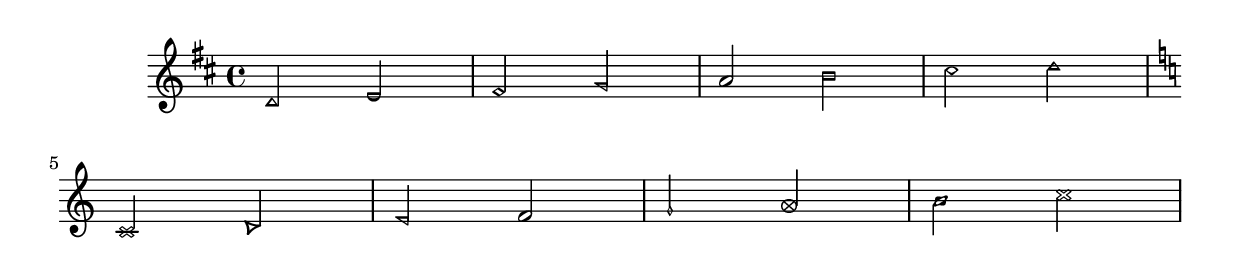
%% DO NOT EDIT this file manually; it is automatically
%% generated from LSR http://lsr.dsi.unimi.it
%% Make any changes in LSR itself, or in Documentation/snippets/new/ ,
%% and then run scripts/auxiliar/makelsr.py
%%
%% This file is in the public domain.
\version "2.14.0"

\header {
  lsrtags = "pitches, editorial-annotations"

%% Translation of GIT committish: 615cbf212fdaf0b220b3330da417d0c3602494f2
  doctitlees = "Aplicar estilos de cabeza según la nota de la escala"
  texidoces = "
La propiedad @code{shapeNoteStyles} se puede usar para definir varios
estilos de cabezas de nota para cada grado de la escala (según esté
establecido por la armadura o por la propiedad @code{tonic}).  Esta
propiedad requiere un conjunto de símbolos, que pueden ser puramente
arbitrarios (se permiten expresiones geométricas como @code{triangle},
triángulo, @code{cross}, aspas, y @code{xcircle}, círculo con aspas) o
basados en una antigua tradición americana de grabado (ciertos nombres
de nota latinos trambién se permiten).

Dicho esto, para imitar antiguos cancioneros americanos, existen varios
estilos predefinidos de cabezas de nota disponibles a través de
instrucciones de abreviatura como @code{\\aikenHeads} o
@code{\\sacredHarpHeads}.

Este ejemplo muestra distintas formas de obtener cabezas de notas con forma,
y muestra la capacidad de transportar una melodía sin perder la
correspondencia entre las funciones armónicas y los estilos de cabezas de
nota.

"


%% Translation of GIT committish: 0a868be38a775ecb1ef935b079000cebbc64de40
  doctitlede = "Notenkopfstile basierend auf der Tonleiterstufe erstellen"
  texidocde = "
Die @code{shapeNoteStyles}-(NotenFormenStile)-Eigenschaft kann benutzt
werden, um verschiedene Notenstile für jeden Schritt der Tonleiter
zu definieren (vorgegeben von der Tonart oder der @qq{tonic}
(Tonika)-Eigenschaft.  Diese Eigenschaft braucht eine Anzahl von Symbolen,
welche beliebig sein können (geometrische Ausdrücke wie @code{triangle}
(Dreieck), @code{cross} (Kreuz) und @code{xcircle} (X-Kreis) sind erlaubt)
oder basierend auf einer alten amerikanischen Notensatztradition (einige
lateinische Notenbezeichnungen sind auch erlaubt).

Um alte amerikanische Liederbücher zu imitieren, gibt es einige
vordefinierte Notenstile wie etwa @code{\\aikenHeads} (im Stil von Aiken)
oder @code{\\sacredHarpHeads} (im Stil der Sacred Harp-Tradition).

Dieses Beispiel zeigt, wie man unterschiedlich geformte Noten erhält und
eine Melodie transponieren kann, ohne dass das Verhältnis zwischen den
harmonischen Funktionen und dem Notenstil verloren geht.

"

%% Translation of GIT committish: 4ab2514496ac3d88a9f3121a76f890c97cedcf4e
  texidocfr = "
La propriété @code{shapeNoteStyles} permet d'affecter un profil
particulier à chaque degré de la gamme -- à partir de l'armure ou
de la propriété @code{tonic}.  Ses valeurs sont constituées d'une liste
de symboles, qu'il s'agisse de formes géométriques (@code{triangle},
@code{cross}, ou @code{xcircle}) ou basés sur la tradition des graveurs
américains (avec quelques noms de note latins).

LilyPond dispose de deux raccourcis, @code{\\aikenHeads} et
@code{\\sacredHarpHeads}, permettant de reproduire déanciens recueils de
chansons américaines.

L'exemple suivant montre plusieurs manières de profiler les têtes de
note, ainsi que la capacité de trnsposer tout en respectant la fonction
harmonique de chaque note dans la gamme.

"
  doctitlefr = "Profilage des notes selon leur degré dans la gamme"


  texidoc = "
The @code{shapeNoteStyles} property can be used to define various note
head styles for each step of the scale (as set by the key signature or
the @code{tonic} property). This property requires a set of symbols,
which can be purely arbitrary (geometrical expressions such as
@code{triangle}, @code{cross}, and @code{xcircle} are allowed) or based
on old American engraving tradition (some latin note names are also
allowed).

That said, to imitate old American song books, there are several
predefined note head styles available through shortcut commands such as
@code{\\aikenHeads} or @code{\\sacredHarpHeads}.

This example shows different ways to obtain shape note heads, and
demonstrates the ability to transpose a melody without losing the
correspondence between harmonic functions and note head styles.

"
  doctitle = "Applying note head styles depending on the step of the scale"
} % begin verbatim

fragment = {
  \key c \major
  c2 d
  e2 f
  g2 a
  b2 c
}

\new Staff {
  \transpose c d
  \relative c' {
    \set shapeNoteStyles = #'#(do re mi fa
                               #f la ti)
    \fragment
  }

  \break

  \relative c' {
    \set shapeNoteStyles = #'#(cross triangle fa #f
                               mensural xcircle diamond)
    \fragment
  }
}

